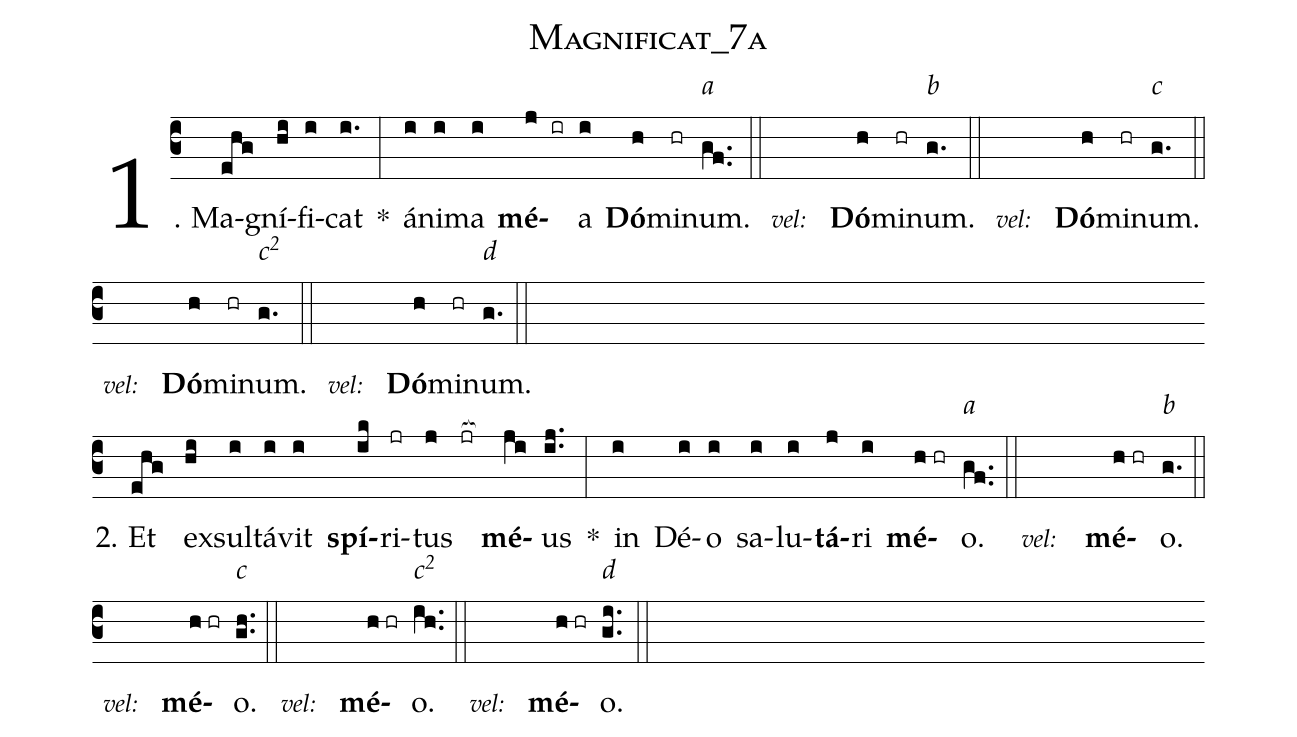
name:Magnificat_7a;
%%
(c3) 1. Ma(ehg)gní(hi)fi(i)cat(i.) *(:) á(i)ni(i)ma(i) <b>mé</b>(j ir)a(i) <b>Dó</b>(h)mi(hr)num.<alt>a</alt>(gf..) (::)

 <eu> <v>\footnotesize\textit{vel:}</v> (////)  <b>Dó</b>(h)mi(hr)num.<alt>b</alt></eu>(g.) (::)

<eu> <v>\footnotesize\textit{vel:}</v> (////)  <b>Dó</b>(h)mi(hr)num.<alt>c</alt></eu>(g.) (::)

 <eu> <v>\footnotesize\textit{vel:}</v> (////)  <b>Dó</b>(h)mi(hr)num.<alt>c\textsuperscript{2}</alt></eu>(g.) (::)

  <eu> <v>\footnotesize\textit{vel:}</v> (////)  <b>Dó</b>(h)mi(hr)num.<alt>d</alt></eu>(g.) (::)

(Z-)
2. Et(ehg) ex(hi)sul(i)tá(i)vit(i) <b>spí</b>(ik)ri(jr)tus(j) (jr[ocb:1{]) <b>m{é}</b>(ji[ocb:0}])us(ij..) *(:) in(i) Dé(i)o(i) sa(i)lu(i)<b>tá</b>(j)ri(i) <b>mé</b>(h//hr)o.<alt>a</alt>(gf..) (::)

<eu> <v>\footnotesize\textit{vel:}</v> (////)  <b>mé</b>(h//hr)o.<alt>b</alt></eu>(g.) (::)

<eu> <v>\footnotesize\textit{vel:}</v> (////)  <b>mé</b>(h//hr)o.<alt>c</alt></eu>(gh..) (::)

<eu> <v>\footnotesize\textit{vel:}</v> (////)  <b>mé</b>(h//hr)o.<alt>c\textsuperscript{2}</alt></eu>(ih..) (::)

<eu> <v>\footnotesize\textit{vel:}</v> (////) <b>mé</b>(h//hr)o.<alt>d</alt></eu>(gi..) (::)
